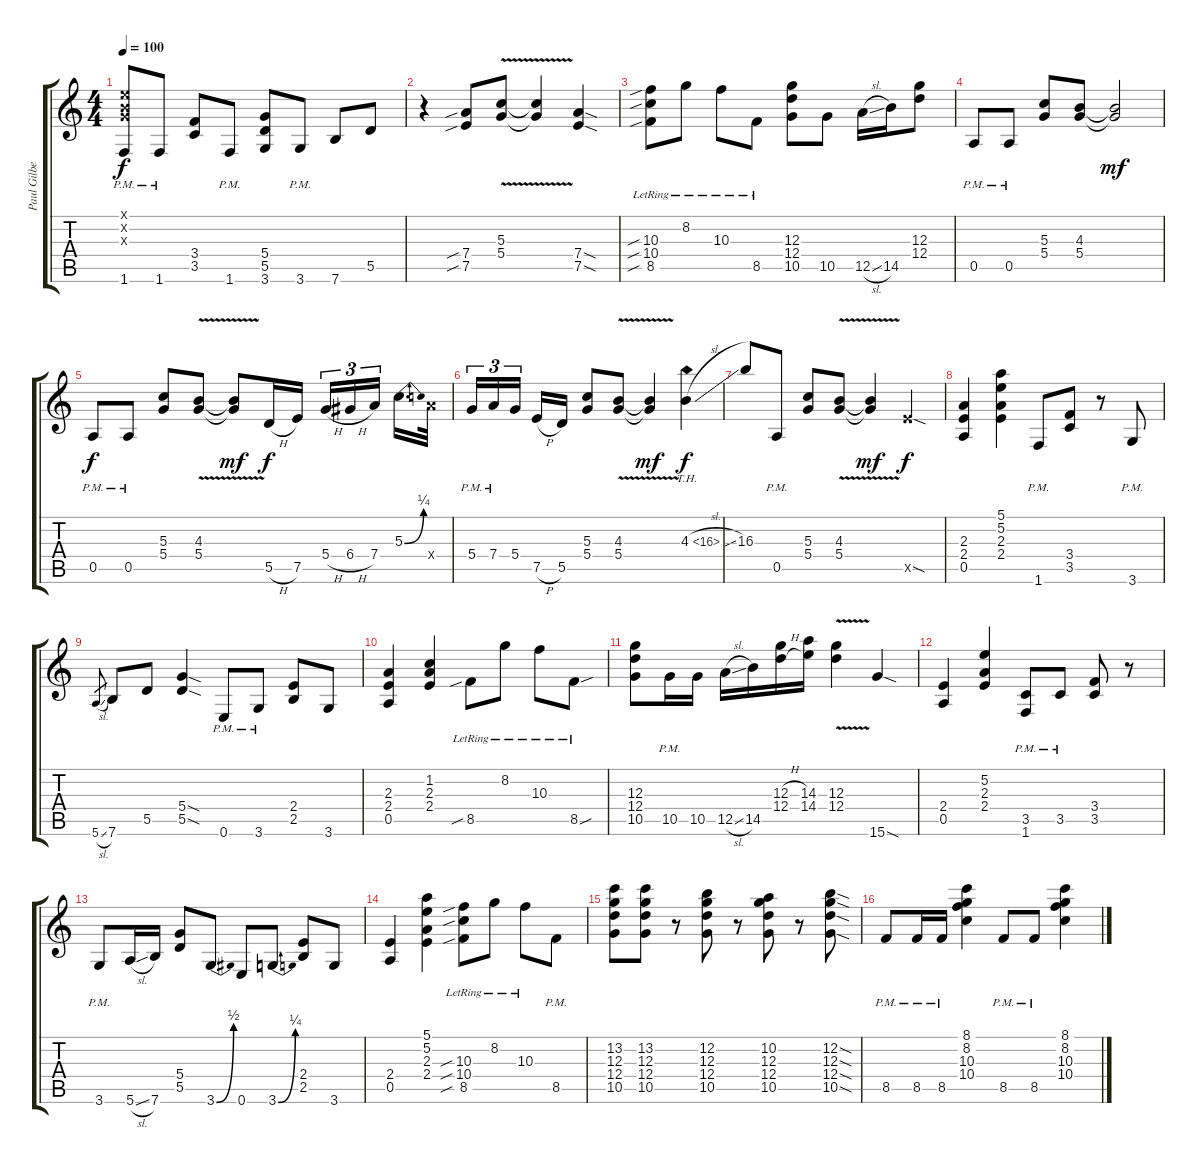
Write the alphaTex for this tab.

\track ("Paul Gilbert" "Paul Gilbe") {instrument overdrivenguitar}
\staff {score tabs}
\tuning (E4 B3 G3 D3 A2 E2) {hide}
\ts (4 4)
\tempo 100
\clef g2
\ks c
(0.1{x} 0.2{x} 0.3{x} 1.6{pm}).8{dy f} 1.6{pm}.8 (3.4 3.5).8 1.6{pm}.8 (5.4 5.5 3.6).8 3.6{pm}.8 7.6.8 5.5.8 |
r.4 (7.4{sib} 7.5{sib}).8 (5.3{v} 5.4{v}).8 (5.3{v t} 5.4{v t}).4 (7.4{sod} 7.5{sod}).4 |
(10.3{sib lr} 10.4{sib lr} 8.5{sib lr}).8 8.2{lr}.8 10.3{lr}.8 8.5{lr}.8 (12.3 12.4 10.5).8 10.5.8 12.5{sl}.16 14.5.16 (12.3 12.4).8 |
0.5{pm}.8 0.5{pm}.8 (5.3 5.4).8 (4.3 5.4).8 (4.3{t} 5.4{t}).2{dy mf} |
0.5{pm}.8{dy f} 0.5{pm}.8 (5.3 5.4).8 (4.3{v} 5.4{v}).8 (4.3{v t} 5.4{v t}).8{dy mf} 5.5{h}.16{dy f} 7.5.16 5.4{h}.16{tu (3 2)} 6.4{h}.16{tu (3 2)} 7.4.16{tu (3 2) beam splitsecondary} 5.3{be (bend 0 0 60 1)}.16{d} 7.4{x}.32 |
5.4{pm}.16{tu (3 2)} 7.4{pm}.16{tu (3 2)} 5.4.16{tu (3 2) beam splitsecondary} 7.5{h}.16 5.5.16 (5.3 5.4).8 (4.3{v} 5.4{v}).8 (4.3{v t} 5.4{v t}).4{dy mf} 4.3{th 12 sl}.4{dy f} |
16.3.8 0.5{pm}.8 (5.3 5.4).8 (4.3{v} 5.4{v}).8 (4.3{v t} 5.4{v t}).4{dy mf} 7.5{sod x}.4{dy f} |
(2.3 2.4 0.5).4 (5.1 5.2 2.3 2.4).4 1.6{pm}.8 (3.4 3.5).8 r.8 3.6{pm}.8 |
5.6{sl}.8{gr} 7.6.8 5.5.8 (5.4{sod} 5.5{sod}).4 0.6{pm}.8 3.6{pm}.8 (2.4 2.5).8 3.6.8 |
(2.3 2.4 0.5).4 (1.2 2.3 2.4).4 8.5{sib lr}.8 8.2{lr}.8 10.3{lr}.8 8.5{sou lr}.8 |
(12.3 12.4 10.5).8 10.5{pm}.16 10.5.16 12.5{sl}.16 14.5.16 (12.3{h} 12.4{h}).16 (14.3 14.4).16 (12.3{v} 12.4{v}).4 15.6{sod}.4 |
(2.4 0.5).4 (5.2 2.3 2.4).4 (3.5{pm} 1.6{pm}).8 3.5{pm}.8 (3.4 3.5).8 r.8 |
3.6{pm}.8 5.6{sl}.16 7.6.16 (5.4 5.5).8 3.6{be (bend 0 0 60 2)}.8 0.6.8 3.6{be (bend 0 0 60 1)}.8 (2.4 2.5).8 3.6.8 |
(2.4 0.5).4 (5.1 5.2 2.3 2.4).4 (10.3{sib lr} 10.4{sib lr} 8.5{sib lr}).8 8.2{lr}.8 10.3{lr}.8 8.5{pm}.8 |
(13.2 12.3 12.4 10.5).8 (13.2 12.3 12.4 10.5).8 r.8 (12.2 12.3 12.4 10.5).8 r.8 (10.2 12.3 12.4 10.5).8 r.8 (12.2{sod} 12.3{sod} 12.4{sod} 10.5{sod}).8 |
8.5{pm}.8 8.5{pm}.16 8.5{pm}.16 (8.1 8.2 10.3 10.4).4 8.5{pm}.8 8.5{pm}.8 (8.1 8.2 10.3 10.4).4
